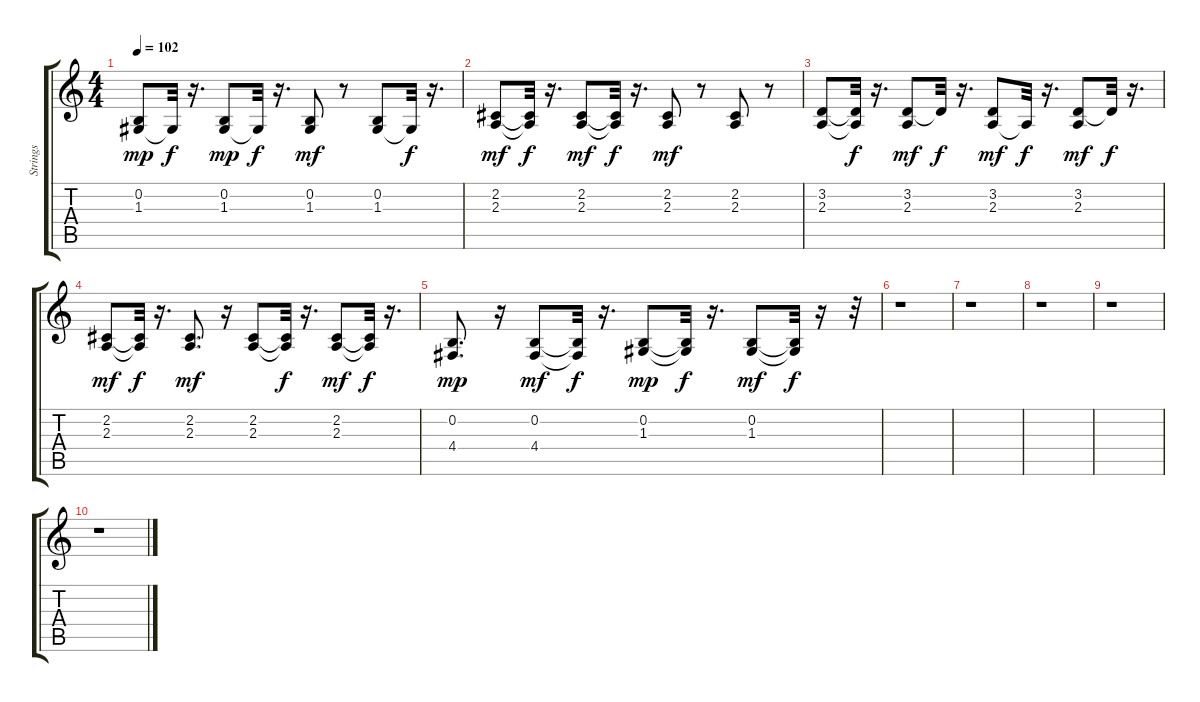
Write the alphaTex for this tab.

\track ("Strings " "Strings ") {instrument stringensemble1}
\staff {score tabs}
\tuning (E4 B3 G3 D3 A2 E2) {hide}
\ts (4 4)
\tempo 102
\clef g2
\ks c
(0.2 1.3).8{dy mp} 1.3{t}.32{dy f} r.16{d} (0.2 1.3).8{dy mp} 1.3{t}.32{dy f} r.16{d} (0.2 1.3).8{dy mf} r.8 (0.2 1.3).8 1.3{t}.32{dy f} r.16{d} |
(2.2 2.3).8{dy mf} (2.2{t} 2.3{t}).32{dy f} r.16{d} (2.2 2.3).8{dy mf} (2.2{t} 2.3{t}).32{dy f} r.16{d} (2.2 2.3).8{dy mf} r.8 (2.2 2.3).8 r.8 |
(3.2 2.3).8 (3.2{t} 2.3{t}).32{dy f} r.16{d} (3.2 2.3).8{dy mf} 3.2{t}.32{dy f} r.16{d} (3.2 2.3).8{dy mf} 2.3{t}.32{dy f} r.16{d} (3.2 2.3).8{dy mf} 3.2{t}.32{dy f} r.16{d} |
(2.2 2.3).8{dy mf} (2.2{t} 2.3{t}).32{dy f} r.16{d} (2.2 2.3).8{d dy mf} r.16 (2.2 2.3).8 (2.2{t} 2.3{t}).32{dy f} r.16{d} (2.2 2.3).8{dy mf} (2.2{t} 2.3{t}).32{dy f} r.16{d} |
(0.2 4.4).8{d dy mp} r.16 (0.2 4.4).8{dy mf} (0.2{t} 4.4{t}).32{dy f} r.16{d} (0.2 1.3).8{dy mp} (0.2{t} 1.3{t}).32{dy f} r.16{d} (0.2 1.3).8{dy mf} (0.2{t} 1.3{t}).32{dy f} r.16 r.32 |
r.1 |
r.1 |
r.1 |
r.1 |
r.1
